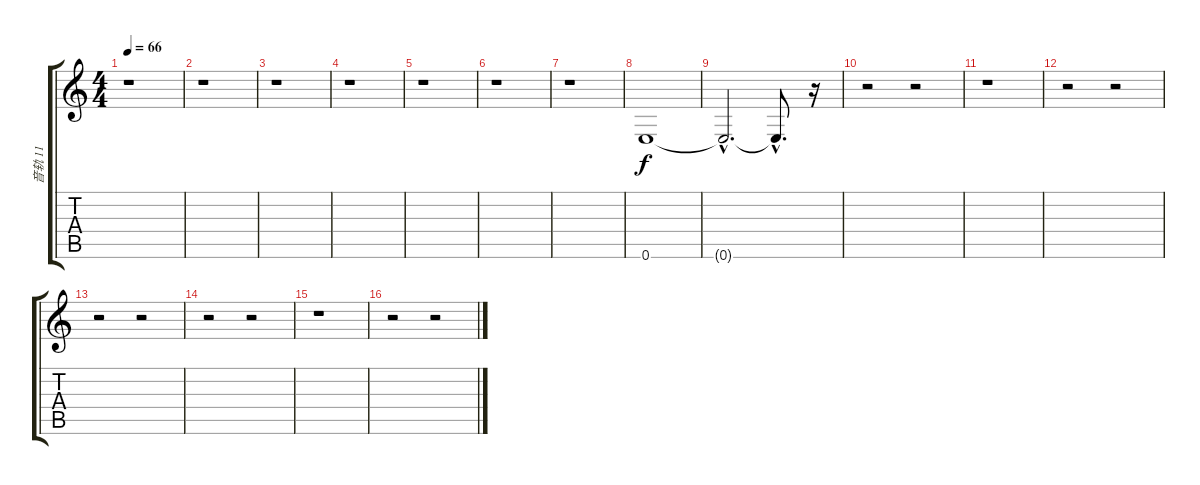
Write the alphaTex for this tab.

\track ("音轨 11" "音轨 11") {instrument electricbassfinger}
\staff {score tabs}
\tuning (E4 B3 G3 D3 A2 E2) {hide}
\ts (4 4)
\tempo 66
\clef g2
\ks c
r.1{dy f instrument electricbassfinger} |
r.1 |
r.1 |
r.1 |
r.1 |
r.1 |
r.1 |
0.6.1 |
0.6{hac t}.2{d} 0.6{hac t}.8{d} r.16 |
r.2 r.2 |
r.1 |
r.2 r.2 |
r.2 r.2 |
r.2 r.2 |
r.1 |
r.2 r.2
